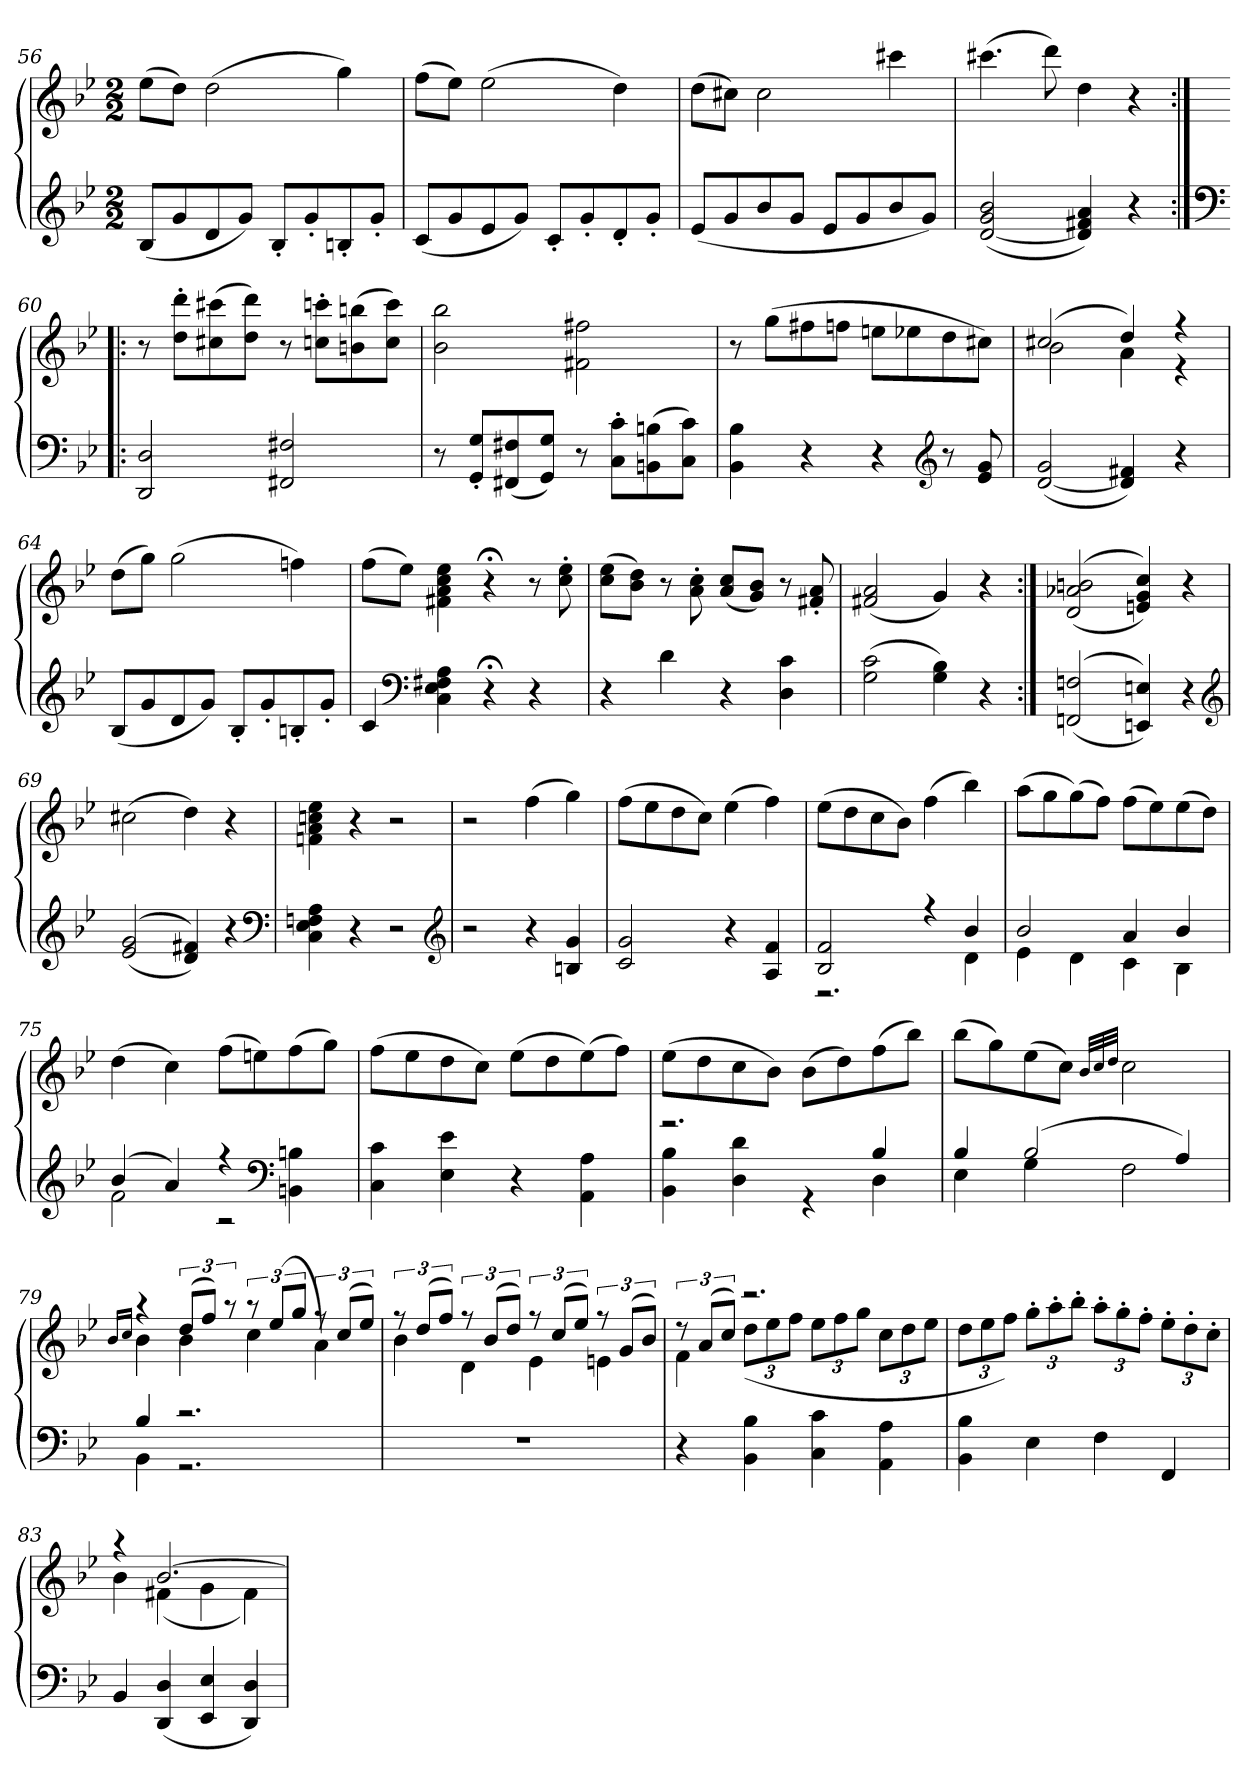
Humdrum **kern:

**kern	**kern
*part1	*part1
*staff2	*staff1
*clefG2	*clefG2
*k[b-e-]	*k[b-e-]
*B-:	*B-:
*M2/2	*M2/2
=56	=56
(8B-/L	(8ee-\L
8g/	8dd\J)
8d/	(2dd\
8g/J)	.
8B-'/L	.
8g'/	.
8Bn'/	4gg\)
8g'/J	.
=57	=57
(8c/L	(8ff\L
8g/	8ee-\J)
8e-/	(2ee-\
8g/J)	.
8c'/L	.
8g'/	.
8d'/	4dd\)
8g'/J	.
=58	=58
(8e-/L	(8dd\L
8g/	8cc#X\J)
8b-/	2cc#\
8g/J	.
8e-/L	.
8g/	.
8b-/	4ccc#X\
8g/J)	.
=59	=59
([2d/ 2g/ 2b-/	(4.ccc#X\
.	8ddd\)
4d]/ 4f#X/ 4a/)	4dd\
4r	4r
=60:|!|:	=60:|!|:
*clefF4	*
2DD/ 2D/	8r
.	8dd'\ 8ddd'\L
.	(8cc#X\ 8ccc#X\
.	8dd\ 8ddd\J)
2FF#X/ 2F#X/	8r
.	8ccn'\ 8cccn'\L
.	(8bn\ 8bbn\
.	8cc\ 8ccc\J)
=61	=61
8r	2b-\ 2bb-\
8GG'/ 8G'/L	.
(8FF#X/ 8F#X/	.
8GG/ 8G/J)	.
8r	2f#X\ 2ff#X\
8C'\ 8c'\L	.
(8BBn\ 8Bn\	.
8C\ 8c\J)	.
=62	=62
4BB-\ 4B-\	8r
.	(8gg\L
4r	8ff#X\
.	8ffn\J
4r	8een\L
.	8ee-X\
*clefG2	*
8r	8dd\
8e-/ 8g/	8cc#X\J)
=63	=63
*	*^
([2d/ 2g/	(2cc#X/	2b-\
4d]/ 4f#X/)	4dd/)	4a\
4r	4r	4r
*	*v	*v
=64	=64
(8B-/L	(8dd\L
8g/	8gg\J)
8d/	(2gg\
8g/J)	.
8B-'/L	.
8g'/	.
8Bn'/	4ffn\)
8g'/J	.
=65	=65
4c/	(8ff\L
.	8ee-\J)
*clefF4	*
4C\ 4E-\ 4F#X\ 4A\	4f#X\ 4a\ 4cc\ 4ee-\
4r;<	4r;<
4r	8r
.	8cc'\ 8ee-'\
=66	=66
4r	(8cc\ 8ee-\L
.	8b-\ 8dd\J)
4d\	8r
.	8a'\ 8cc'\
4r	(8a/ 8cc/L
.	8g/ 8b-/J)
4D\ 4c\	8r
.	8f#X'/ 8a'/
=67	=67
(2G\ 2c\	(2f#X/ 2a/
4G\ 4B-\)	4g/)
4r	4r
=68:|!	=68:|!
(<(>2FFn/ 2Fn/	(<(>2d/ 2a-X/ 2bn/
4EEn/ 4En/))	4en/ 4g/ 4cc/))
4r	4r
*clefG2	*
=69	=69
(<(>2e-/ 2g/	(2cc#X\
4d/ 4f#X/))	4dd\)
4r	4r
*clefF4	*
=70	=70
4C\ 4E-\ 4Fn\ 4A\	4fn\ 4a\ 4ccn\ 4ee-\
4r	4r
2r	2r
*clefG2	*
=71	=71
2r	2r
4r	(4ff\
4Bn/ 4g/	4gg\)
=72	=72
2c/ 2g/	(8ff\L
.	8ee-\
.	8dd\
.	8cc\J)
4r	(4ee-\
4A/ 4f/	4ff\)
=73	=73
*^	*
2B-/ 2f/	2.r	(8ee-\L
.	.	8dd\
.	.	8cc\
.	.	8b-\J)
4r	.	(4ff\
4b-/	4d\	4bb-\)
=74	=74	=74
2b-/	4e-\	(8aa\L
.	.	8gg\
.	4d\	(8gg\)
.	.	8ff\J)
4a/	4c\	(8ff\L
.	.	8ee-\)
4b-/	4B-\	(8ee-\
.	.	8dd\J)
=75	=75	=75
(4b-/	2f\	(4dd\
4a/)	.	4cc\)
4r	2r	(8ff\L
.	.	8een\)
*clefF4	*	*
4BBn\ 4Bn\	.	(8ff\
.	.	8gg\J)
*v	*v	*
=76	=76
4C\ 4c\	(8ff\L
.	8ee-\
4E-\ 4e-\	8dd\
.	8cc\J)
4r	(8ee-\L
.	8dd\
4AA\ 4A\	(8ee-\)
.	8ff\J)
=77	=77
*^	*
2.r	4BB-\ 4B-\	(8ee-\L
.	.	8dd\
.	4D\ 4d\	8cc\
.	.	8b-\J)
.	4r	(8b-\L
.	.	8dd\)
4B-/	4D\	(8ff\
.	.	8bb-\J)
=78	=78	=78
4B-/	4E-\	(8bb-\L
.	.	8gg\)
(2B-/	4G\	(8ee-\
.	.	8cc\J)
.	.	32qb-/LLL
.	.	32qcc/
.	.	32qdd/JJJ
.	2F\	2cc\
4A/)	.	.
=79	=79	=79
.	.	16qb-/LL
.	.	16qcc/JJ
*	*	*^
4B-/	4BB-\	4r	4b-\
2.r	2.r	(12dd/L	4b-\
.	.	12ff/J)	.
.	.	12r	.
.	.	12r	4cc\
.	.	(12ee-/L	.
.	.	12gg/J	.
.	.	12r	4a\)
.	.	(12cc/L	.
.	.	12ee-/J)	.
*v	*v	*	*
=80	=80	=80
1r	12r	4b-\
.	(12dd/L	.
.	12ff/J)	.
.	12r	4d\
.	(12b-/L	.
.	12dd/J)	.
.	12r	4e-\
.	(12cc/L	.
.	12ee-/J)	.
.	12r	4en\
.	(12g/L	.
.	12b-/J)	.
=81	=81	=81
4r	12r	4f\
.	(12a/L	.
.	12cc/J)	.
4BB-\ 4B-\	2.r	(12dd\L
.	.	12ee-\
.	.	12ff\J
4C\ 4c\	.	12ee-\L
.	.	12ff\
.	.	12gg\J
4AA\ 4A\	.	12cc\L
.	.	12dd\
.	.	12ee-\J
*	*v	*v
=82	=82
4BB-\ 4B-\	12dd\L
.	12ee-\
.	12ff\J)
4E-\	12gg'\L
.	12aa'\
.	12bb-'\J
4F\	12aa'\L
.	12gg'\
.	12ff'\J
4FF/	12ee-'\L
.	12dd'\
.	12cc'\J
=83	=83
*	*^
4BB-/	4r	4b-\
(4DD/ 4D/	[2.b-/	(4f#X\
4EE-/ 4E-/	.	4g\
4DD/ 4D/)	.	4f#\)
*	*v	*v
=	=
*-	*-
